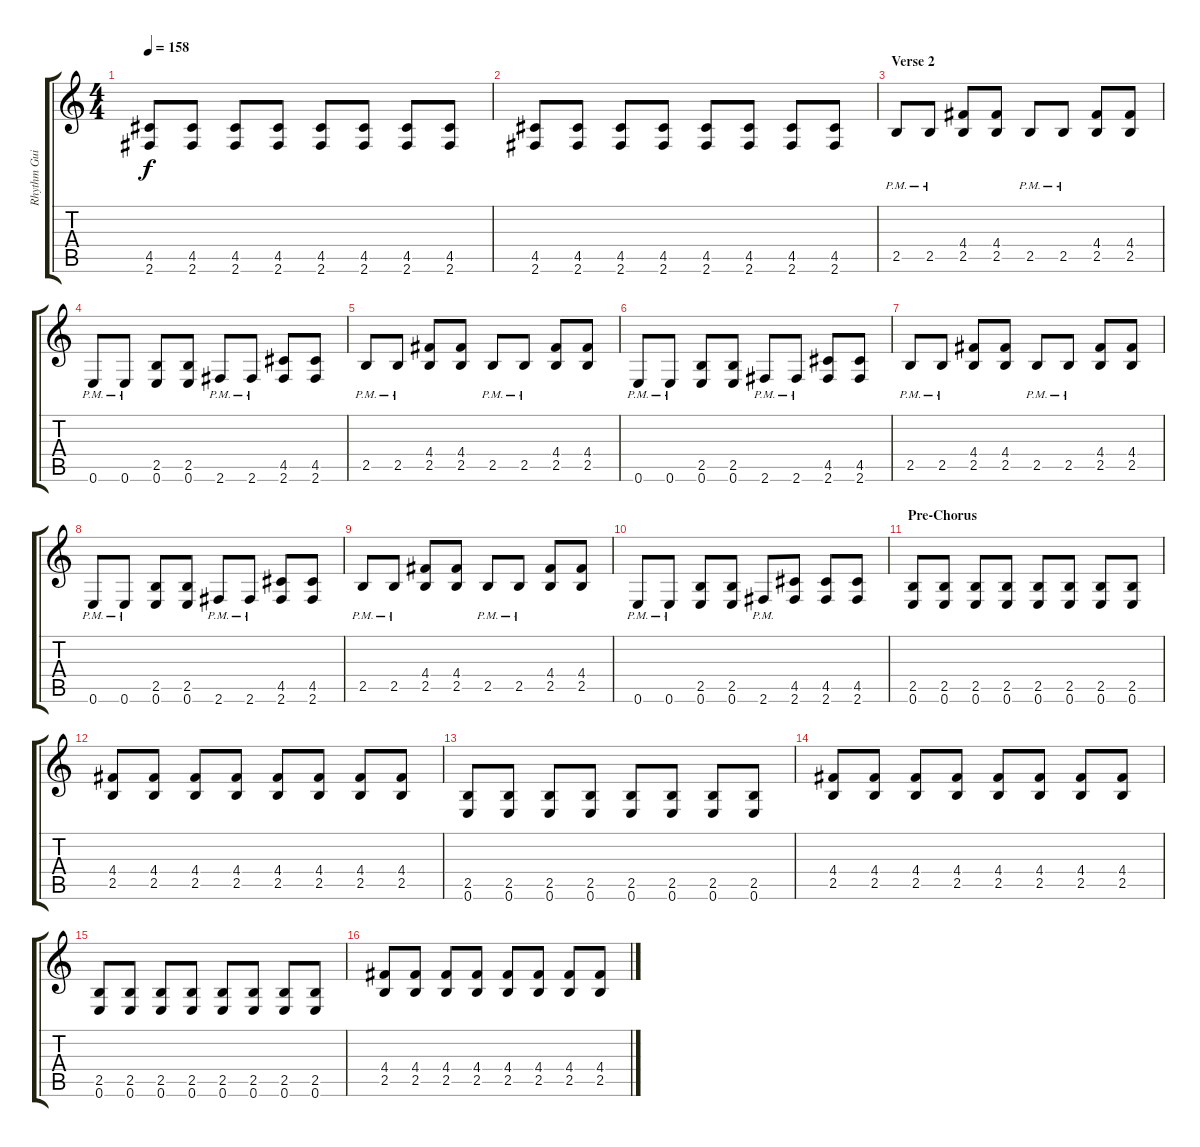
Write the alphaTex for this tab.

\track ("Rhythm Guitar 2" "Rhythm Gui") {instrument overdrivenguitar}
\staff {score tabs}
\tuning (E4 B3 G3 D3 A2 E2) {hide}
\ts (4 4)
\tempo 158
\clef g2
\ks c
(4.5 2.6).8{dy f} (4.5 2.6).8 (4.5 2.6).8 (4.5 2.6).8 (4.5 2.6).8 (4.5 2.6).8 (4.5 2.6).8 (4.5 2.6).8 |
(4.5 2.6).8 (4.5 2.6).8 (4.5 2.6).8 (4.5 2.6).8 (4.5 2.6).8 (4.5 2.6).8 (4.5 2.6).8 (4.5 2.6).8 |
\section ("" "Verse 2")
2.5{pm}.8 2.5{pm}.8 (4.4 2.5).8 (4.4 2.5).8 2.5{pm}.8 2.5{pm}.8 (4.4 2.5).8 (4.4 2.5).8 |
0.6{pm}.8 0.6{pm}.8 (2.5 0.6).8 (2.5 0.6).8 2.6{pm}.8 2.6{pm}.8 (4.5 2.6).8 (4.5 2.6).8 |
2.5{pm}.8 2.5{pm}.8 (4.4 2.5).8 (4.4 2.5).8 2.5{pm}.8 2.5{pm}.8 (4.4 2.5).8 (4.4 2.5).8 |
0.6{pm}.8 0.6{pm}.8 (2.5 0.6).8 (2.5 0.6).8 2.6{pm}.8 2.6{pm}.8 (4.5 2.6).8 (4.5 2.6).8 |
2.5{pm}.8 2.5{pm}.8 (4.4 2.5).8 (4.4 2.5).8 2.5{pm}.8 2.5{pm}.8 (4.4 2.5).8 (4.4 2.5).8 |
0.6{pm}.8 0.6{pm}.8 (2.5 0.6).8 (2.5 0.6).8 2.6{pm}.8 2.6{pm}.8 (4.5 2.6).8 (4.5 2.6).8 |
2.5{pm}.8 2.5{pm}.8 (4.4 2.5).8 (4.4 2.5).8 2.5{pm}.8 2.5{pm}.8 (4.4 2.5).8 (4.4 2.5).8 |
0.6{pm}.8 0.6{pm}.8 (2.5 0.6).8 (2.5 0.6).8 2.6{pm}.8 (4.5 2.6).8 (4.5 2.6).8 (4.5 2.6).8 |
\section ("" "Pre-Chorus")
(2.5 0.6).8 (2.5 0.6).8 (2.5 0.6).8 (2.5 0.6).8 (2.5 0.6).8 (2.5 0.6).8 (2.5 0.6).8 (2.5 0.6).8 |
(4.4 2.5).8 (4.4 2.5).8 (4.4 2.5).8 (4.4 2.5).8 (4.4 2.5).8 (4.4 2.5).8 (4.4 2.5).8 (4.4 2.5).8 |
(2.5 0.6).8 (2.5 0.6).8 (2.5 0.6).8 (2.5 0.6).8 (2.5 0.6).8 (2.5 0.6).8 (2.5 0.6).8 (2.5 0.6).8 |
(4.4 2.5).8 (4.4 2.5).8 (4.4 2.5).8 (4.4 2.5).8 (4.4 2.5).8 (4.4 2.5).8 (4.4 2.5).8 (4.4 2.5).8 |
(2.5 0.6).8 (2.5 0.6).8 (2.5 0.6).8 (2.5 0.6).8 (2.5 0.6).8 (2.5 0.6).8 (2.5 0.6).8 (2.5 0.6).8 |
(4.4 2.5).8 (4.4 2.5).8 (4.4 2.5).8 (4.4 2.5).8 (4.4 2.5).8 (4.4 2.5).8 (4.4 2.5).8 (4.4 2.5).8
